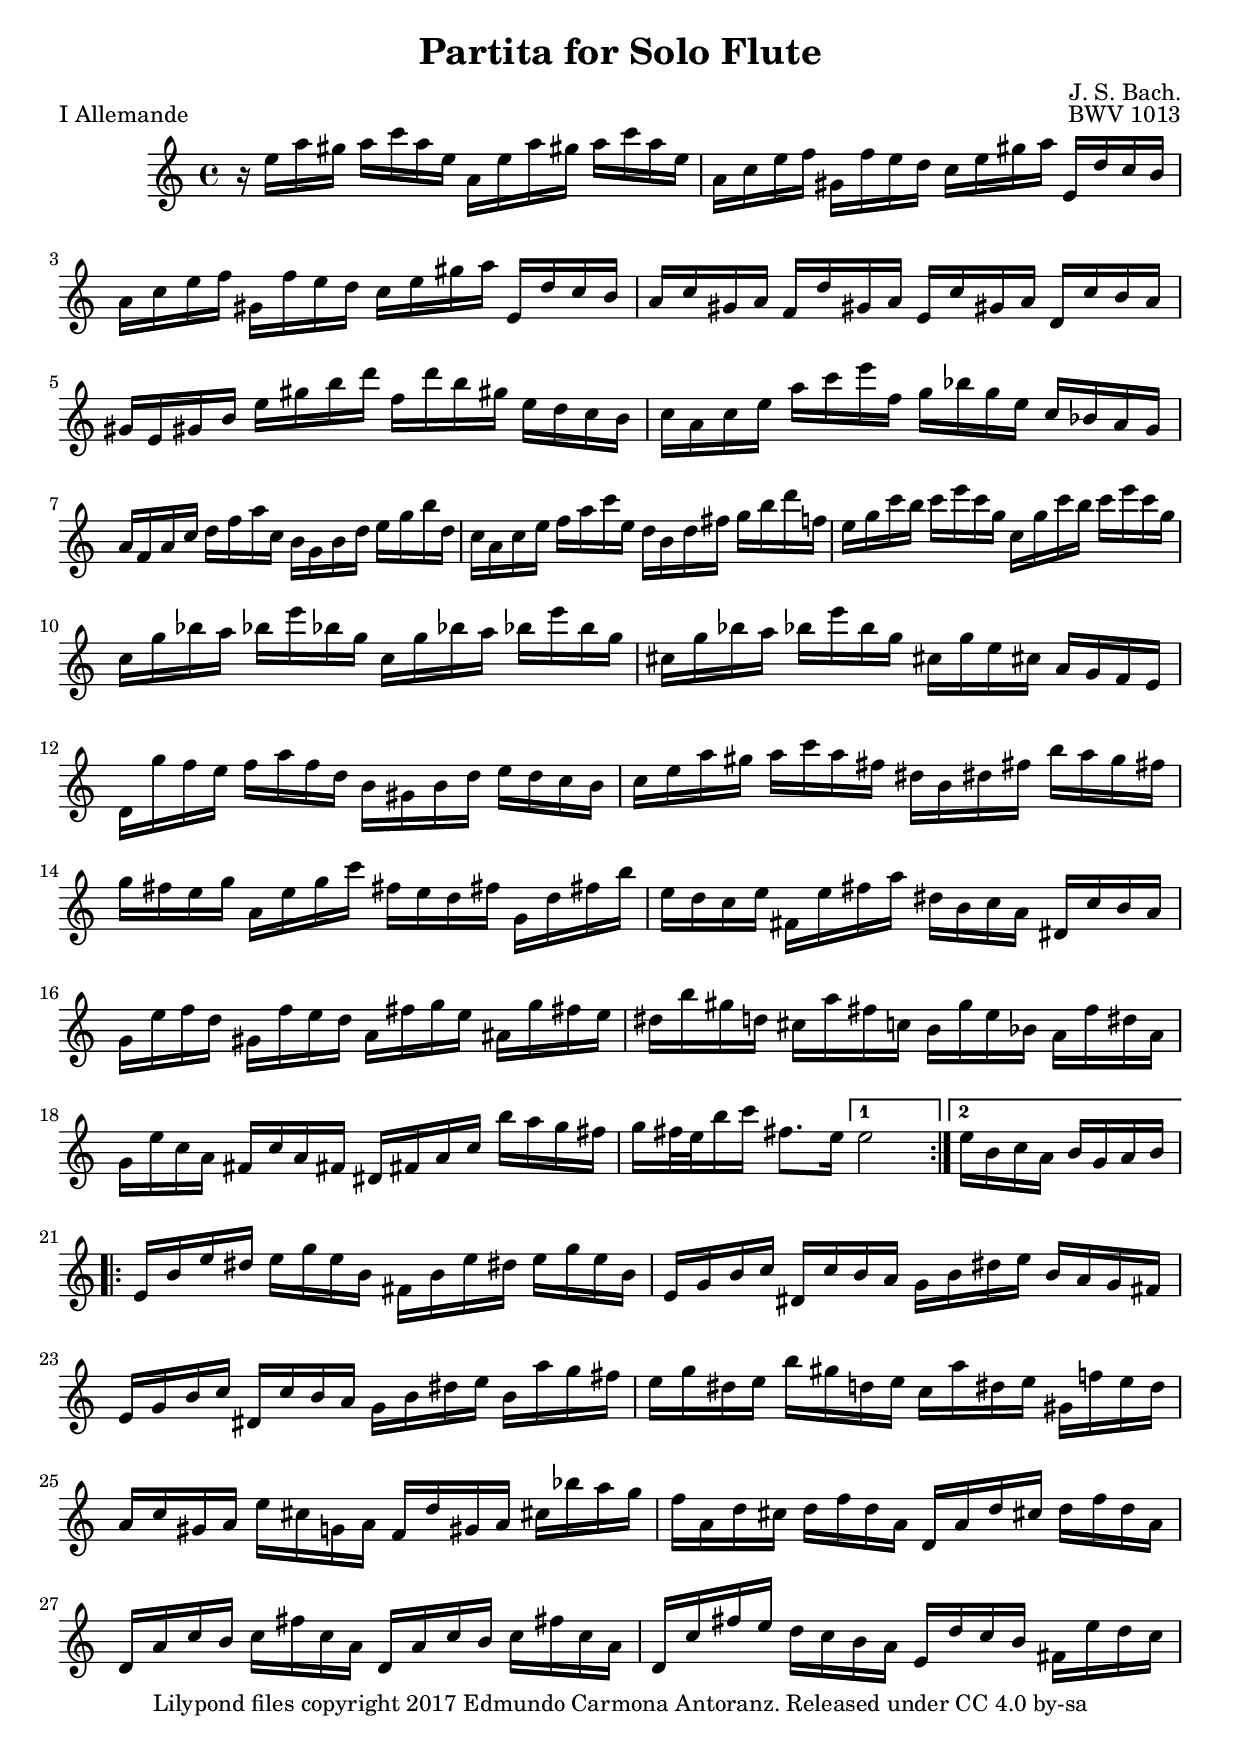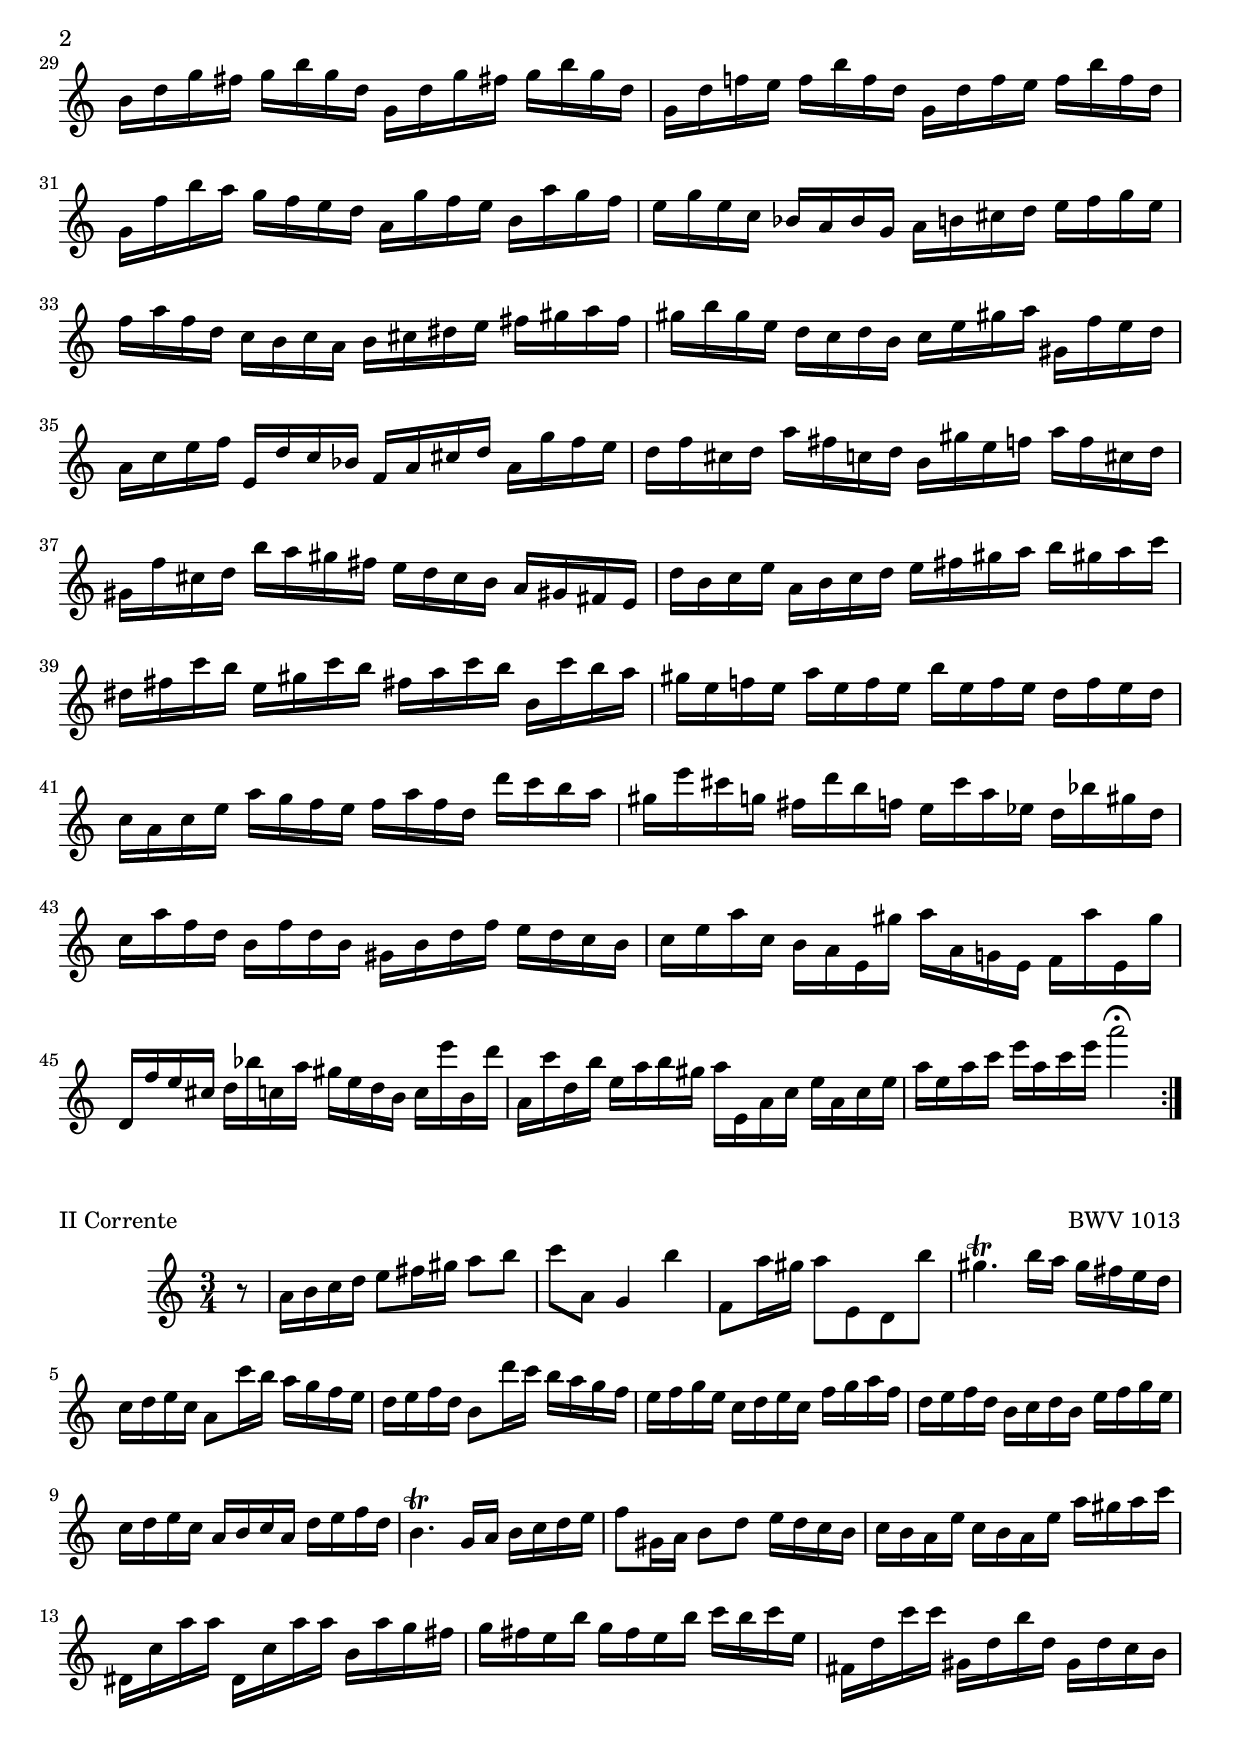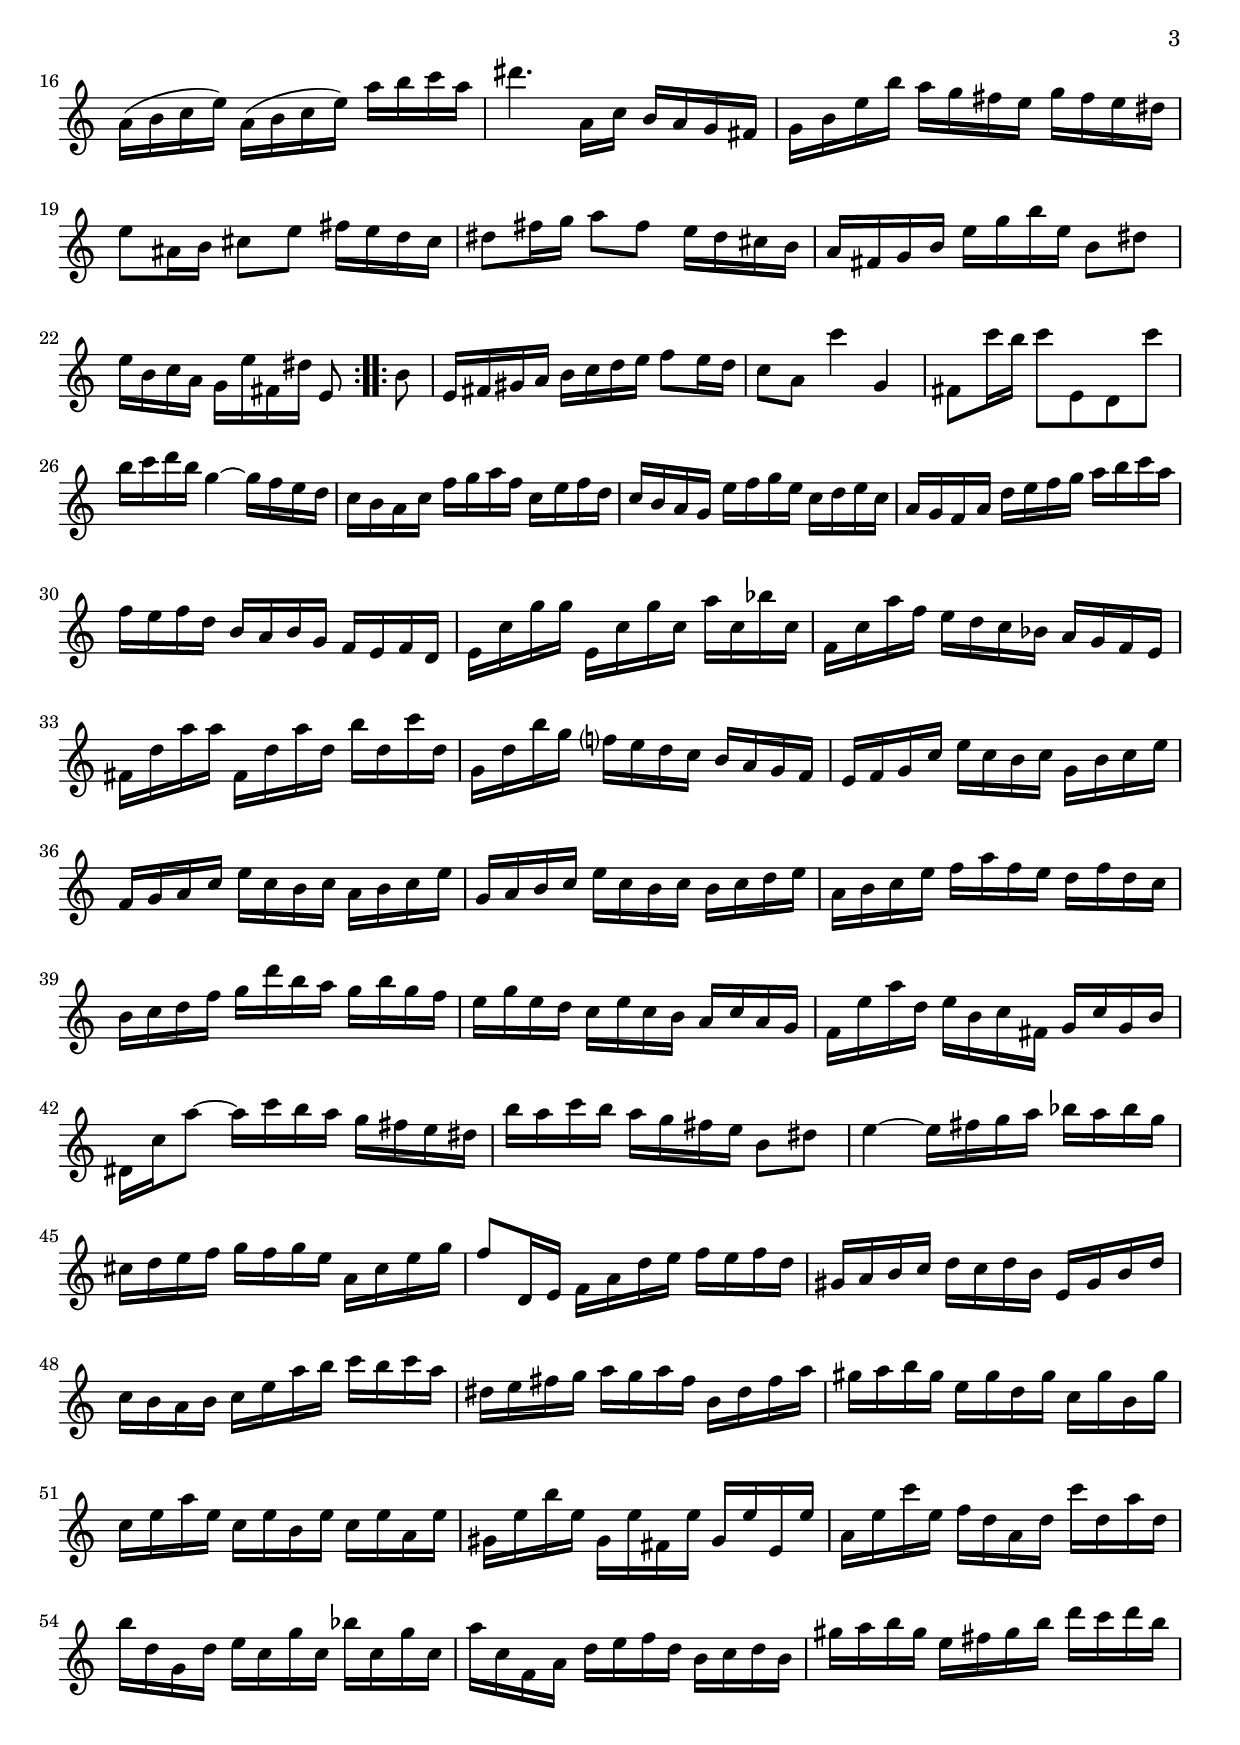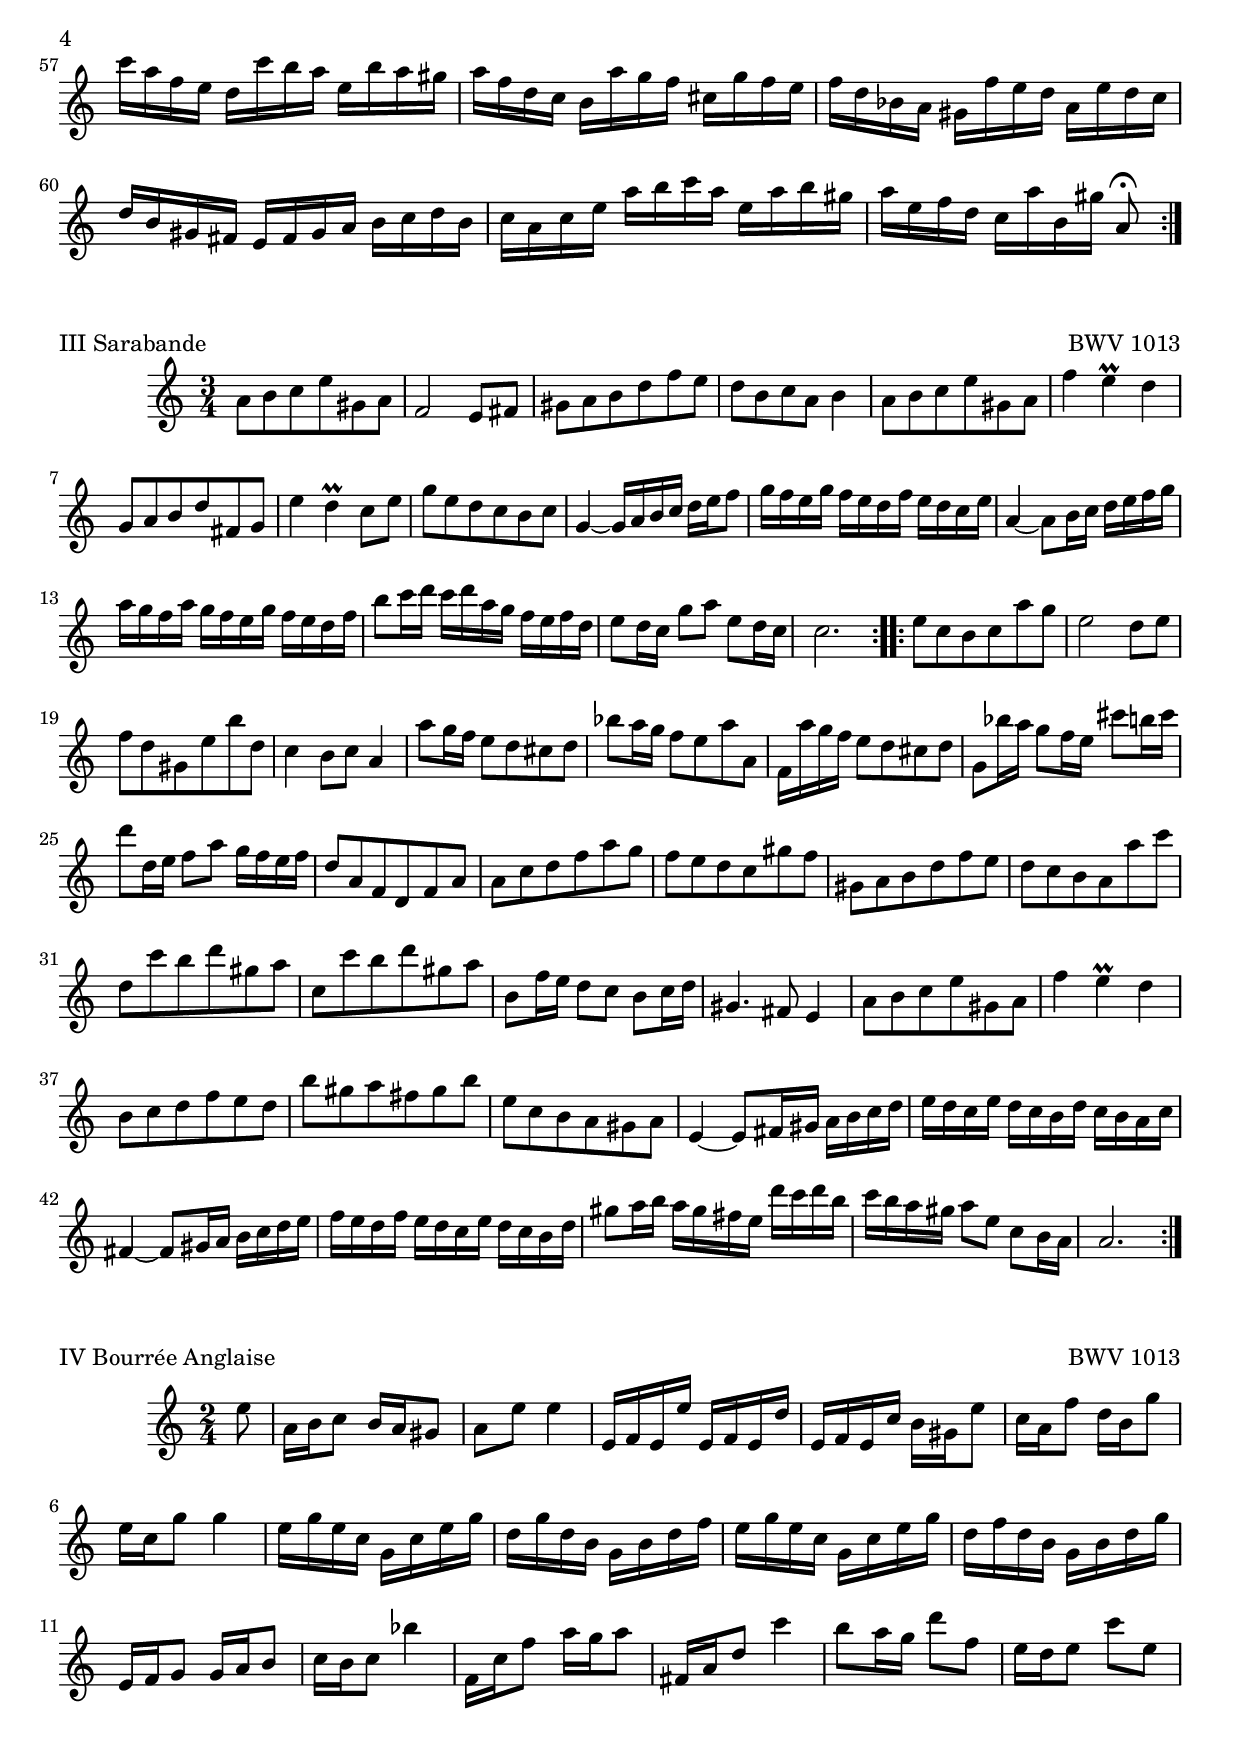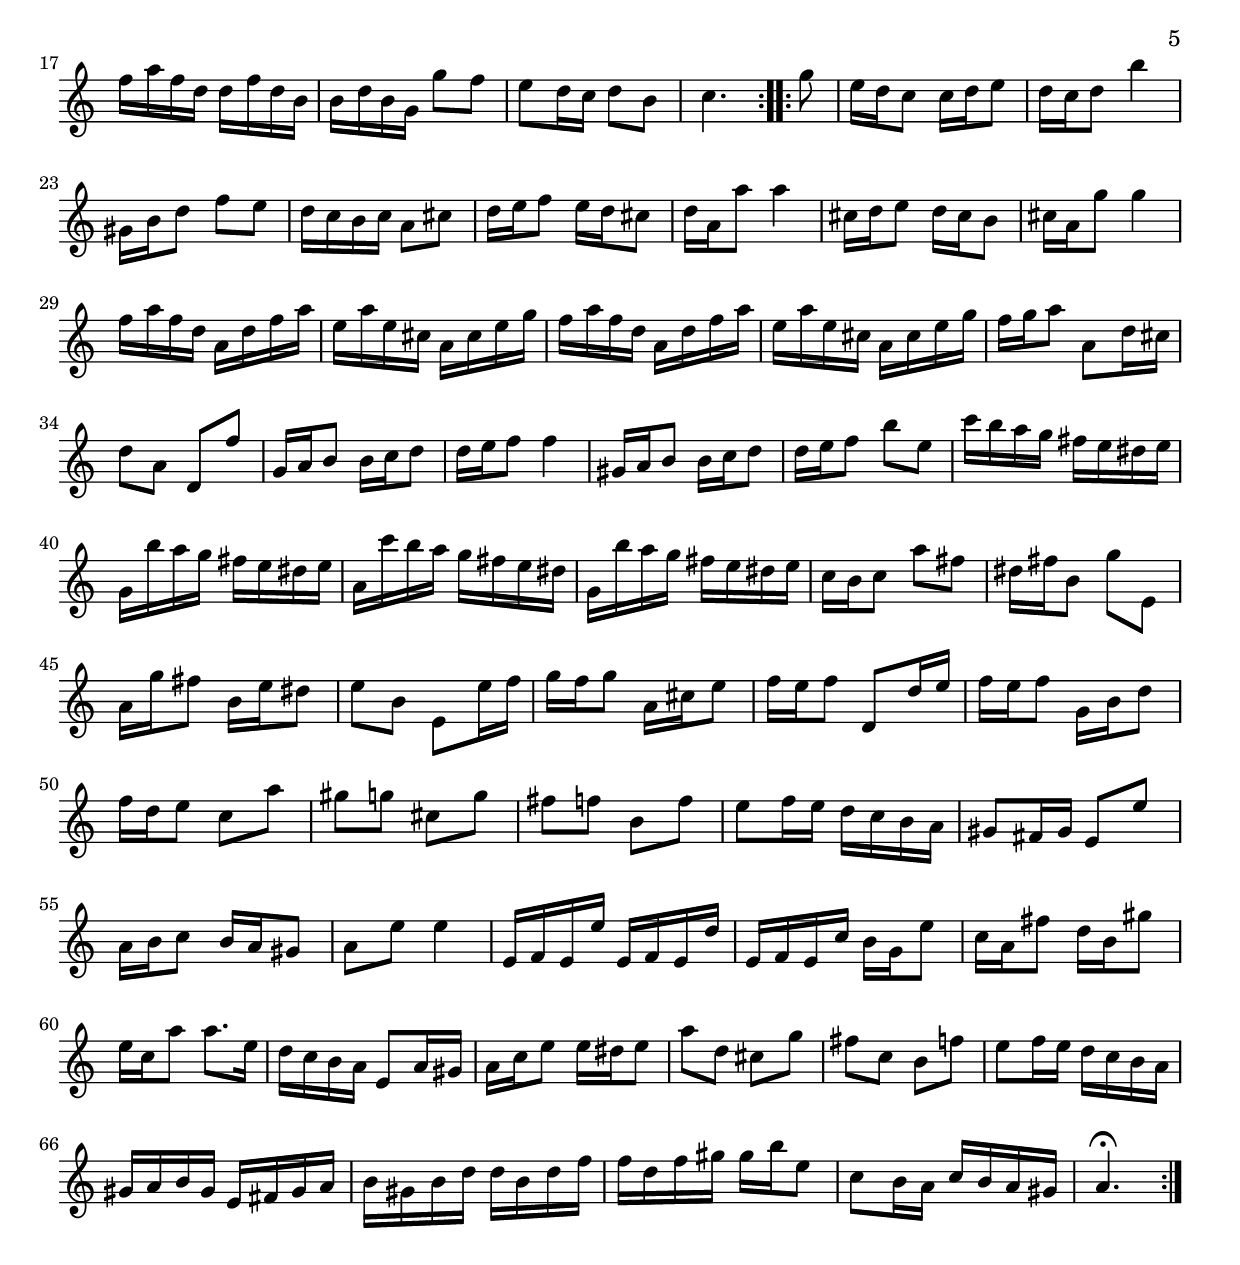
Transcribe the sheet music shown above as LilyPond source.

% Flute Partita BWV 1013

%{
    Copyright 2017 Edmundo Carmona Antoranz. Released under CC 4.0 by-sa
    Original Manuscript is public domain
%}

\header {
  title = "Partita for Solo Flute"
  opus = "BWV 1013"
  composer = "J. S. Bach."
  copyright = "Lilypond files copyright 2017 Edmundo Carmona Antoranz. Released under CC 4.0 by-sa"
  % original manuscript is public domain
}

\score {
    
    {
        \clef G
        % Partita BWV 1013 I Allamande

%{
    Copyright 2017 Edmundo Carmona Antoranz. Released under CC 4.0 by-sa
    Original Manuscript is public domain
%}


\version "2.18.2"

\time 4/4
\key a \minor

% Bach writes down _all_ accidentals. It appears to me that they are only skipped when used in contiguous notes _but_
% I am not completely sure of that and I am not in any way to be considered an authoritative source on the subject.
% Therefore I am just trying to match what is _written_ in the manuscript considering the accidental style I am using.
\accidentalStyle forget

\relative c' {
    
    % 1
    r16 e' a gis a c a e a, e' a gis a c a e
    
    % 2
    a, c e f gis, f' e d c e gis a e, d' c b
    
    % 3
    a c e f gis, f' e d c e gis a e, d' c b
    
    % 4 second pentagram on manuscript
    a c gis a f d' gis, a e c' gis a d, c' b a
    
    % 5
    gis e gis b e gis b d f, d' b gis e d c b
    
    % 6
    c a c e a c e f, g bes g e c bes a g
    
    % 7
    a f a c d f a c, b g b d e g b d,
    
    % 8 third pentagram on manuscript
    c a c e f a c e, d b d fis g b d f,!
    
    % 9
    e g c b c e c g c, g' c b c e c g
    
    % 10
    c, g' bes a bes e bes g c, g' bes a bes e \once\omit Accidental bes g % last bes does not have a flat in the manuscript but seems like an oversight
    
    % 11
    cis, g' bes a bes e \once\omit Accidental bes g cis, g' e cis a g f e % last bes does not have a flat in the manuscript but seems like an oversight
    
    % 12 fourth pentagram on manuscript
    d g' f e f a f d b gis b d e d c b
    
    % 13
    c e a gis a c a fis dis b dis fis b a g fis
    
    % 14
    g fis e g a, e' g c fis, e d fis g, d' fis b
    
    % 15
    e, d c e fis, e' fis a dis, b c a dis, c' b a
    
    % 16 fifth pentagram on manuscript
    g e' f d gis, f' e d a fis' g e ais, g' fis e
    
    % 17
    dis b' gis d! cis a' fis c! b g' e bes a f' dis a
    
    % 18
    g e' c a fis c' a fis dis fis a c b' a g fis
    
    % 19
    g fis32 e b'16 c fis,8. e16
    \set Score.repeatCommands = #'((volta "1"))
    e2
    \set Score.repeatCommands = #'((volta "2") end-repeat)
    %20
    \partial 2
    e16 b c a b g a b
    \set Score.repeatCommands = #'((volta #f))
    \break
        
    
    \repeat volta 2 {
    
        % 21 6th pentagram on manuscript
        e, b' e dis e g e b fis b e dis e g e b
        
        % 22
        e, g b c dis, c' b a g b dis e b a g fis
        
        % 23
        e g b c dis, c' b a g b dis e b a' g fis
        
        % 24 7th pentagram on manuscript
        e g dis e b' gis d! e c a' dis, e gis, f'! e d
        
        % 25
        a c gis a e' cis g! a f d' gis, a cis bes' a g
        
        % 26
        f a, d cis d f d a d, a' d cis d f d a
        
        % 27 8th pentagram on manuscript
        d, a' c b c fis c a d, a' c b c fis c a
        
        % 28
        d, c' fis e d c b a e d' c b fis e' d c
        
        % 29
        b d g fis g b g d g, d' g fis g b g d
        
        % 30 broken in half..... 9th pentagram on manuscript starts on 3rd beat
        g, d' f! e f b f d g, d' f e f b f d
        
        % 31
        g, f' b a g f e d a g' f e b a' g f
        
        % 32
        e g e c bes a \once\omit Accidental bes g a b! cis d e f g e
        
        % 33
        f a f d c b c a b cis dis e fis gis a \once\omit Accidental fis
        
        % 34 10th pentagram on manuscript
        gis b \once\omit Accidental gis e d c d b c e gis a gis, f' e d
        
        % 35
        a c e f e, d' c bes f a cis d a g' f e
        
        % 36
        d f cis d a' fis c! d b gis' e f! a f cis d
        
        % 37 11th pentagram
        gis, f' cis d b' a gis fis e d c b a gis fis e
        
        % 38
        d' b c e a, b c d e fis gis a b gis a c
        
        % 39 broken in half.... 12th pentagram on manuscript starts on the 3rd beat
        dis, fis c' b e, gis c b fis a c b b, c' b a
        
        % 40
        gis e f! e a e f e b' e, f e d f e d
        
        % 41
        c a c e a g f e f a f d d' c b a
        
        % 42
        gis e' cis g! fis d' b f! e c' a ees d bes' gis d
        
        % 43 13th pentagram (1st on second page) on manuscript
        c a' f d b f' d b gis b d f e d c b
        
        % 44
        c e a c, b a e gis' a a, g! e f a' e, g'
        
        % 45
        d, f' e cis d bes' c,! a' gis e d b c e' b, d'
        
        % 46
        a, c' d, b' e, a b gis a e, a c e a, c e
        
        % 47
        a e a c e a, c e a2\fermata
        
    }
    
    
}

    }
    \header {
        piece = "I Allemande"
    }
}


\score {
    
    {
        \clef G
        % Partita BWV 1013 2 Corrente

%{
    Copyright 2017 Edmundo Carmona Antoranz. Released under CC 4.0 by-sa
    Original Manuscript is public domain
%}


\version "2.18.2"

\time 3/4
\key a \minor

\relative c' {
    
    \partial 8 r8 
    % 1
    a'16 b c d e8 fis16 gis a8 b
    
    % 2
    c a, g4 b'
    
    % 3
    f,8 a'16 gis a8 e, d b''
    
    % 4
    gis4.\trill b16 a gis fis e d
    
    % 5
    c d e c a8 c'16 b a g f e
    
    % 6
    d e f d b8 d'16 c b a g f
    
    % 7 2nd pentagram on manuscript
    e f g e c d e c f g a f
    
    % 8
    d e f d b c d b e f g e
    
    % 9
    c d e c a b c a d e f d
    
    % 10
    b4.\trill g16 a b c d e
    
    % 11
    f8 gis,16 a b8 d e16 d c b
    
    % 12
    c b a e' c b a e' a gis a c
    
    % 13 3rd pentagram on manuscript
    dis,, c' a' a dis,, c' a' a b, a' g fis
    
    % 14
    g fis e b' g fis e b' c b c e,
    
    % 15
    fis, d' c' c gis, d' b' d, gis, d' c b
    
    % 16
    a( b c e) a,( b c e) a b c a
    
    % 17
    dis4. a,16 c b a g fis
    
    % 18 4th pentagram starts on 3rd beat
    g b e b' a g fis e g fis e dis
    
    % 19
    e8 ais,16 b cis8 e fis16 e d cis
    
    % 20
    %{
        First f shows up as "natural" on manuscript
    %}
    dis8 fis16 g a8 fis e16 dis cis b
    
    % 21
    a fis g b e g b e, b8 dis
    
    % 22
    e16 b c a g e' fis, dis' e,8 \bar ":..:" b'
    
    % 23
    e,16 fis gis a b c d e f8 e16 d
    
    % 24 5th pentagram on manuscript
    c8 a c'4 g,
    
    % 25
    fis8 c''16 b c8 e,, d c''
    
    % 26
    b16 c d b g4~ g16 f e d
    
    % 27
    c b a c f g a f c e f d
    
    % 28
    c b a g e' f g e c d e c
    
    % 29
    a g f a d e f g a b c a
    
    % 30
    f e f d b a b g f e f d
    
    % 31 6th pentagram on manuscript starts on 3rd beat
    e c' g' g e, c' g' c, a' c, bes' c,
    
    % 32
    f, c' a' f e d c bes a g f e
    
    % 33
    fis d' a' a fis, d' a' d, b' d, c' d,
    
    % 34
    g, d' b' g f? e d c b a g f
    
    % 35
    e f g c e c b c g b c e
    
    % 36
    f, g a c e c b c a b c e
    
    % 37
    g, a b c e c b c b c d e
    
    % 38 7th pentagram on manuscript
    a, b c e f a f e d f d c
    
    % 39
    b c d f g d' b a g b g f
    
    % 40
    e g e d c e c b a c a g
    
    % 41
    f e' a d, e b c fis, g c g b
    
    % 42
    dis, c' a'8~ a16 c b a g fis e dis
    
    % 43
    b' a c b a g fis e b8 dis
    
    % 44 8th pentagram of manuscript starts here
    e4~ e16 fis g a bes a bes g
    
    % 45
    cis, d e f g f g e a, cis e g
    
    % 46
    f8 d,16 e f a d e f e f d
    
    % 47
    gis, a b c d c d b e, gis b d
    
    % 48
    c b a b c e a b c b c a
    
    % 49
    dis, e fis g a g a fis b, dis fis a
    
    % 50 9th pentagram from manuscript starts here
    gis a b gis e gis d gis c, gis' b, gis'
    
    % 51
    c, e a e c e b e c e a, e'
    
    % 52
    gis, e' b' e, gis, e' fis, e' gis, e' e, e'
    
    % 53
    a, e' c' e, f d a d c' d, a' d,
    
    % 54
    b' d, g, d' e c g' c, bes' c, g' c,
    
    % 55 10th pentagram from manuscript starts here
    a' c, f, a d e f d b c d b
    
    % 56
    gis' a b gis e fis gis b d c d b
    
    % 57
    c a f e d c' b a e b' a gis
    
    % 58
    a f d c b a' g f cis g' f e
    
    % 59
    %{
        Last c shouldn't be sharp? Manuscript has it natural
    %}
    f d bes a gis f' e d a e' d c
    
    % 60 11th pentagram from manuscript starts here
    d b gis fis e fis gis a b c d b
    
    % 61
    c a c e a b c a e a b gis
    
    % 62
    a e f d c a' b, gis' a,8\fermata \bar ":|."
    
        
}

    }
    \header {
        piece = "II Corrente"
    }
}

\score {
    
    {
        \clef G
        % Partita BWV 1013 3 Sarabande

%{
    Copyright 2017 Edmundo Carmona Antoranz. Released under CC 4.0 by-sa
    Original Manuscript is public domain
%}


\version "2.18.2"

\time 3/4
\key a \minor

\relative c' {
    
    % 1
    a'8 b c e gis, a
    
    % 2
    f2 e8 fis
    
    % 3
    gis a b d f e
    
    % 4
    d b c a b4
    
    % 5
    a8 b c e gis, a
    
    % 6
    f'4 e\prall d
    
    % 7
    g,8 a b d fis, g
    
    % 8
    e'4 d\prall c8 e
    
    % 9
    g e d c b c
    
    % 10 2nd pentagram starts here
    g4~ g16 a b c d e f8
    
    % 11
    g16 f e g f e d f e d c e
    
    % 12
    a,4~ a8 b16 c d e f g
    
    % 13
   a g f a g f e g f e d f
   
   % 14
   b8 c16 d c d a g f e f d
   
   % 15
   e8 d16 c g'8 a e8 d16 c
   
   % 16
   c2.
   
   \bar ":..:"
   
   % 17
   e8 c b c a' g
   
   % 18 3rd pentagram from manuscript starts here
   e2 d8 e
   
   % 19
   f d gis, e' b' d,
   
   % 20
   c4 b8 c a4
   
   % 21
   a'8 g16 f e8 d cis d
   
   % 22
   bes'8 a16 g f8 e a a,
   
   % 23
   f16 a' g f e8 d cis d
   
   % 24
   g,8 bes'16 a g8 f16 e cis'8 b16 cis
   
   % 25
   d8 d,16 e f8 a g16 f e f
   
   % 26
   d8 a f d f a
   
   % 27 4th pentagram from manuscript starts here
   a c d f a g
   
   % 28
   f e d c gis' f
   
   % 29
   gis, a b d f e
   
   % 30
   d c b a a' c
   
   % 31
   d, c' b d gis, a
   
   % 32
   c, c' b d gis, a
   
   % 33
   b, f'16 e d8 c b c16 d
   
   % 34
   gis,4. fis8 e4
   
   % 35
   a8 b c e gis, a
   
   % 36 5th pentagram from manuscript starts here
   f'4 e\prall d
    
   % 37
   b8 c d f e d
   
   % 38
   b' gis a fis gis b
   
   % 39
   e, c b a gis a
   
   % 40
   e4~ e8 fis16 gis a b c d
   
   % 41
   e d c e d c b d c b a c
   
   % 42
   fis,4~ fis8 gis16 a b c d e
   
   % 43 6th pentagram from manuscript starts here
   f e d f e d c e d c b d
   
   % 44
   gis8 a16 b a gis fis e d' c d b
   
   % 45
   c b a gis a8 e c b16 a
   
   % 46
   a2. \bar ":|."
   
}

    }
    \header {
        piece = "III Sarabande"
    }
}

\score {
    
    {
        \clef G
        % Partita BWV 1013 4 Bourrée Anglaise

%{
    Copyright 2017 Edmundo Carmona Antoranz. Released under CC 4.0 by-sa
    Original Manuscript is public domain
%}


\version "2.18.2"

\time 2/4
\key a \minor

\relative c' {
    
    \partial 8 e'8
    
    % 1
    a,16 b c8 b16 a gis8
    
    % 2
    a e' e4
    
    % 3
    e,16 f e e' e, f e d'
    
    % 4
    e, f e c' b gis e'8
    
    % 5
    c16 a f'8 d16 b g'8
    
    % 6
    e16 c g'8 g4
    
    % 7
    e16 g e c g c e g
    
    % 8
    d g d b g b d f
    
    % 9 2nd pentagram from manuscript starts here
    e g e c g c e g
    
    % 10
    d f d b g b d g
    
    % 11
    e, f g8 g16 a b8
    
    % 12
    c16 b c8 bes'4
    
    % 13
    f,16 c' f8 a16 g a8
    
    % 14
    fis,16 a d8 c'4
    
    % 15
    b8 a16 g d'8 f,
    
    % 16
    e16 d e8 c' e,
    
    % 17
    f16 a f d d f d b
    
    % 18
    b d b g g'8 f
    
    % 19 3rd pentagram from manuscript starts here
    e8 d16 c d8 b
    
    % 20
    c4. \bar ":..:" g'8
    
    % 21
    e16 d c8 c16 d e8
    
    % 22
    d16 c d8 b'4
    
    % 23
    gis,16 b d8 f e
    
    % 24
    d16 c b c a8 cis
    
    % 25
    d16 e f8 e16 d cis8
    
    % 26
    d16 a a'8 a4
    
    % 27
    cis,16 d e8 d16 cis b8
    
    % 28
    cis16 a g'8 g4
    
    % 29 4th pentagram from manuscript starts here
    f16 a f d a d f a
    
    % 30
    e a e cis a cis e g
    
    % 31
    f a f d a d f a
    
    % 32
    e a e cis a cis e g
    
    % 33
    f g a8 a, d16 cis
    
    % 34
    d8 a d, f'
    
    % 35
    g,16 a b8 b16 c d8
    
    % 36
    d16 e f8 f4
    
    % 37
    gis,16 a b8 b16 c d8
    
    % 38 5th pentagram from manuscript starts here
    d16 e f8 b e,
    
    % 39
    c'16 b a g fis e dis e
    
    % 40
    g, b' a g fis e dis e
    
    % 41
    a, c' b a g fis e dis
    
    % 42
    g, b' a g fis e dis e
    
    % 43
    c b c8 a' fis
    
    % 44
    dis16 fis b,8 g' e,
    
    % 45
    a16 g' fis8 b,16 e dis8
    
    % 46 6th pentagram from manuscript starts here
    e b e, e'16 f
    
    % 47
    g16 f g8 a,16 cis e8
    
    % 48
    f16 e f8 d, d'16 e
    
    % 49
    f e f8 g,16 b d8
    
    % 50
    f16 d e8 c a'
    
    % 51
    gis g cis, g'
    
    % 52
    fis f b, f'
    
    % 53
    e f16 e d c b a
    
    % 54
    gis8 fis16 gis e8 e'
    
    % 55 7th pentagram from manuscript starts here
    a,16 b c8 b16 a gis8
    
    % 56
    a e' e4
    
    % 57
    e,16 f e e' e, f e d'
    
    % 58
    e, f e c' b g e'8
    
    % 59
    c16 a fis'8 d16 b gis'8
    
    % 60
    e16 c a'8 a8. e16
    
    % 61
    d c b a e8 a16 gis
    
    % 62
    a c e8 e16 dis e8
    
    % 63 8th pentagram from manuscript starts here
    a d, cis g'
    
    % 64
    fis c b f'
    
    % 65
    e f16 e d c b a
    
    % 66
    gis a b gis e fis gis a
    
    % 67
    b gis b d d b d f
    
    % 68
    f d f gis gis b e,8
    
    % 69 9th pentagram from manuscript starts here
    c8 b16 a c b a gis
    
    % 70
    a4.\fermata \bar ":|."
  
}

    }
    \header {
        piece = "IV Bourrée Anglaise"
    }
}

